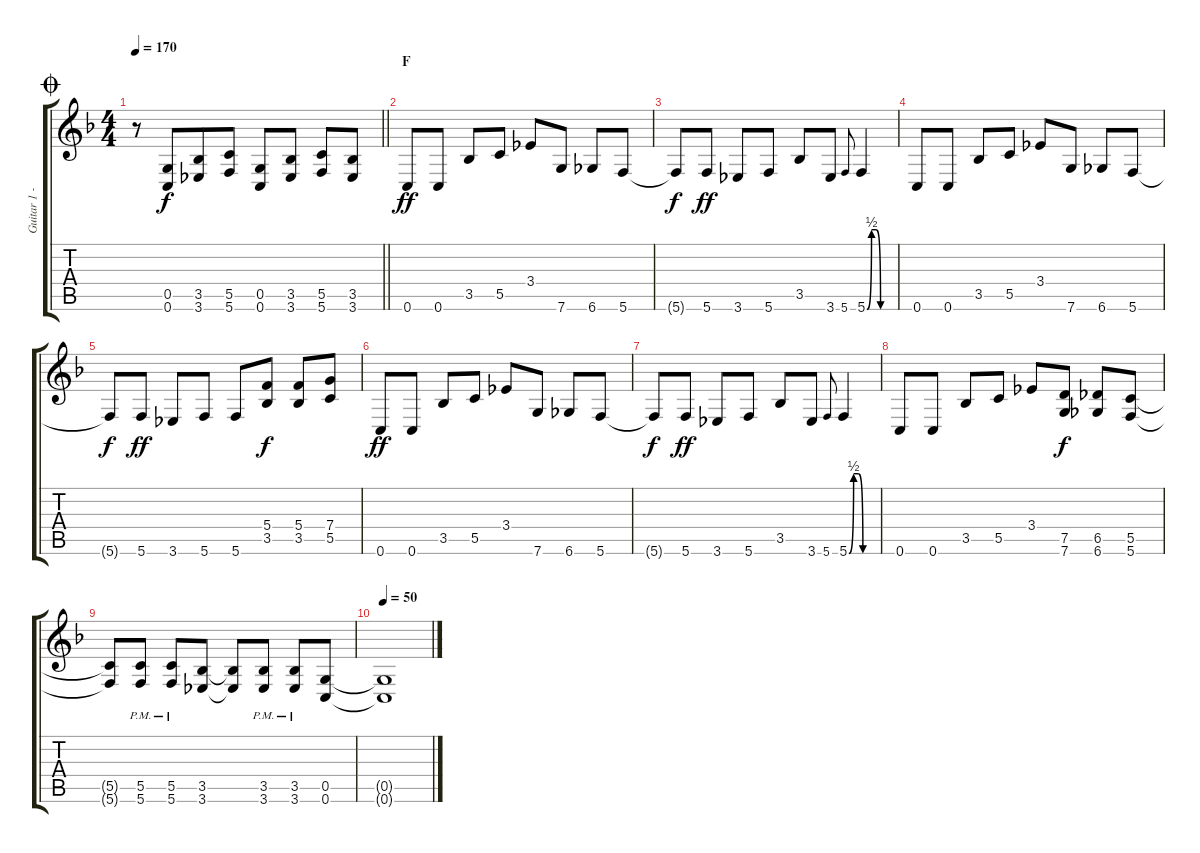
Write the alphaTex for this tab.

\track ("Guitar 1 - Uruha" "Guitar 1 -") {instrument distortionguitar}
\staff {score tabs}
\tuning (D4 A3 F3 C3 G2 C2) {hide}
\ts (4 4)
\section ("" "")
\jump coda
\tempo 170
\clef g2
\barLineRight lightlight
\ks f
r.8{dy ff} (0.5 0.6).8{dy f beam merge} (3.5 3.6).8 (5.5 5.6).8 (0.5 0.6).8 (3.5 3.6).8 (5.5 5.6).8 (3.5 3.6).8 |
\section ("" "F")
0.6.8{dy ff} 0.6.8 3.5.8 5.5.8 3.4.8 7.6.8 6.6.8 5.6.8 |
5.6{t}.8{dy f} 5.6.8{dy ff} 3.6.8 5.6.8 3.5.8 3.6.8 5.6.8{gr onbeat} 5.6{be (custom 0 0 10 2 20 2 30 0 60 0)}.4 |
0.6.8 0.6.8 3.5.8 5.5.8 3.4.8 7.6.8 6.6.8 5.6.8 |
5.6{t}.8{dy f} 5.6.8{dy ff} 3.6.8 5.6.8 5.6.8 (5.4 3.5).8{dy f} (5.4 3.5).8 (7.4 5.5).8 |
0.6.8{dy ff} 0.6.8 3.5.8 5.5.8 3.4.8 7.6.8 6.6.8 5.6.8 |
5.6{t}.8{dy f} 5.6.8{dy ff} 3.6.8 5.6.8 3.5.8 3.6.8 5.6.8{gr onbeat} 5.6{be (custom 0 0 10 2 20 2 30 0 60 0)}.4 |
0.6.8 0.6.8 3.5.8 5.5.8 3.4.8 (7.5 7.6).8{dy f} (6.5 6.6).8 (5.5 5.6).8 |
(5.5{t} 5.6{t}).8 (5.5{pm} 5.6{pm}).8 (5.5{pm} 5.6{pm}).8 (3.5 3.6).8 (3.5{t} 3.6{t}).8 (3.5{pm} 3.6{pm}).8 (3.5{pm} 3.6{pm}).8 (0.5 0.6).8 |
\tempo 50
(0.5{t} 0.6{t}).1
